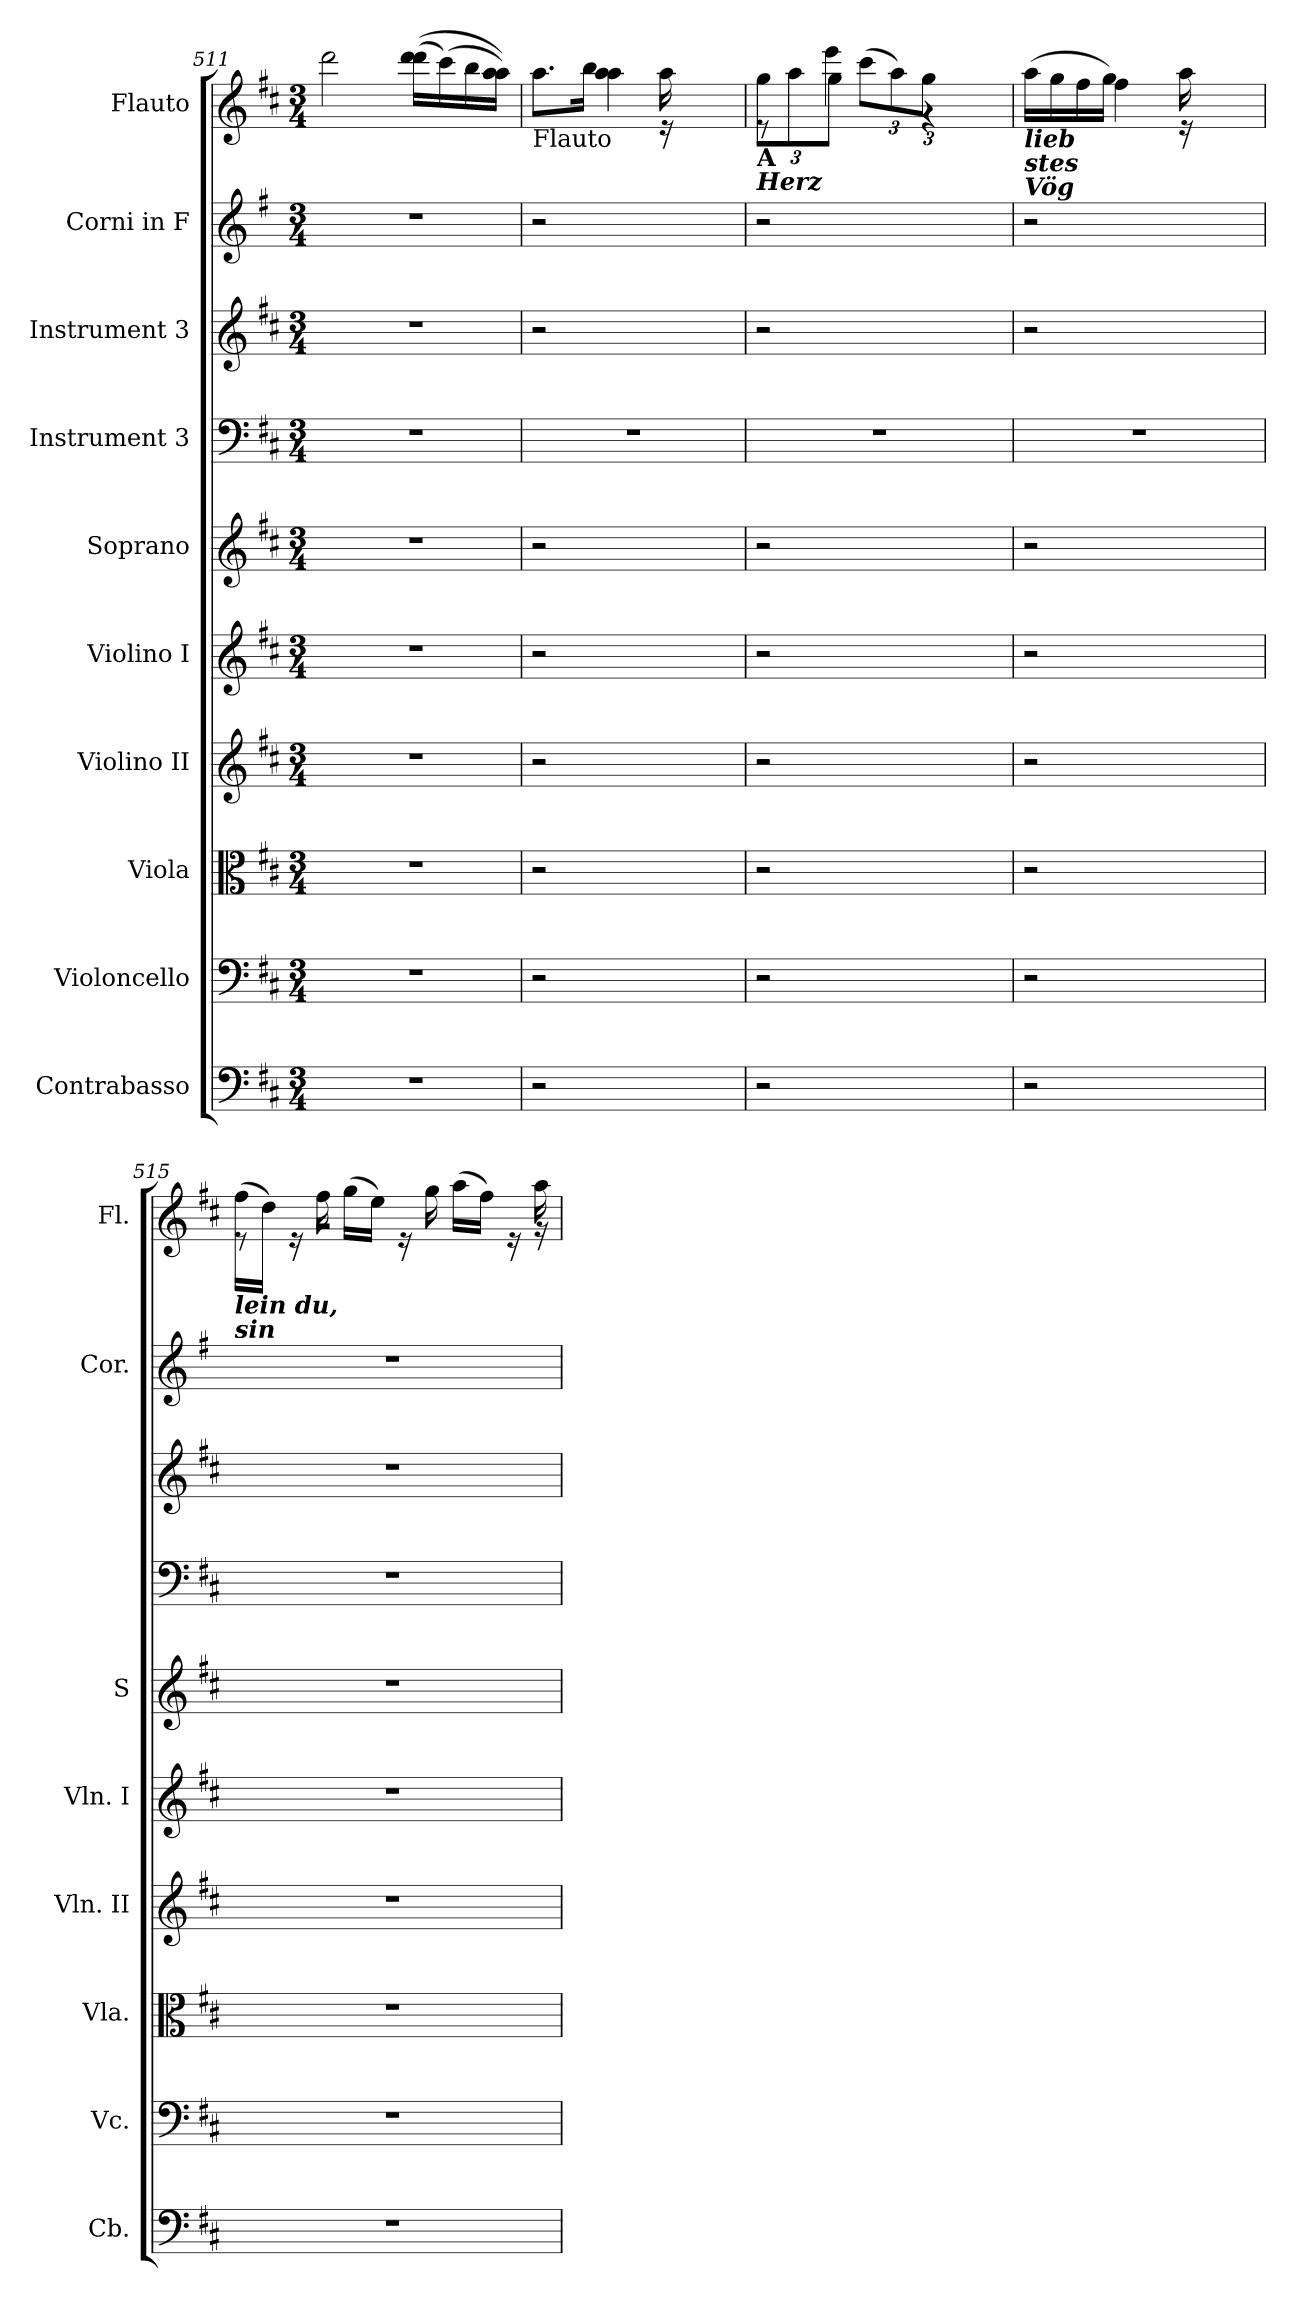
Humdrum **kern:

**kern	**kern	**kern	**kern	**kern	**kern	**kern	**kern	**kern	**kern
*part10	*part9	*part8	*part7	*part6	*part5	*part4	*part3	*part2	*part1
*staff10	*staff9	*staff8	*staff7	*staff6	*staff5	*staff4	*staff3	*staff2	*staff1
*I"Contrabasso	*I"Violoncello	*I"Viola	*I"Violino II	*I"Violino I	*I"Soprano	*I"Instrument 3	*I"Instrument 3	*I"Corni in F	*I"Flauto
*I'Cb.	*I'Vc.	*I'Vla.	*I'Vln. II	*I'Vln. I	*I'S	*	*	*I'Cor.	*I'Fl.
*clefF4	*clefF4	*clefC3	*clefG2	*clefG2	*clefG2	*clefF4	*clefG2	*clefG2	*clefG2
*ITrd1c2	*ITrd1c2	*ITrd1c2	*ITrd1c2	*ITrd1c2	*ITrd1c2	*ITrd1c2	*ITrd1c2	*ITrd4c7	*ITrd1c2
*k[]	*k[]	*k[]	*k[]	*k[]	*k[]	*k[]	*k[]	*k[]	*k[]
*C:	*C:	*C:	*C:	*C:	*C:	*C:	*C:	*C:	*C:
*M3/4	*M3/4	*M3/4	*M3/4	*M3/4	*M3/4	*M3/4	*M3/4	*M3/4	*M3/4
=511	=511	=511	=511	=511	=511	=511	=511	=511	=511
2.r	2.r	2.r	2.r	2.r	2.r	2.r	2.r	2.r	2ccc\
.	.	.	.	.	.	.	.	.	(>(<16ccc\ 16ccc\L
.	.	.	.	.	.	.	.	.	(<16bb\)
.	.	.	.	.	.	.	.	.	16aa\
.	.	.	.	.	.	.	.	.	16gg\ 16gg\J))
=512	=512	=512	=512	=512	=512	=512	=512	=512	=512
*	*	*	*	*	*	*	*	*	*^
!	!	!	!	!	!	!	!	!	!LO:TX:b:t=Flauto	!
2r	2r	2r	2r	2r	2r	2.r	2r	2r	8.gg\L	8.ryy
.	.	.	.	.	.	.	.	.	16aa\J	4gg\ 4gg\
.	.	.	.	.	.	.	.	.	8.ryy	.
.	.	.	.	.	.	.	.	.	16gg\	16re
4ryy	4ryy	4ryy	4ryy	4ryy	4ryy	.	4ryy	4ryy	4ryy	4ryy
=513	=513	=513	=513	=513	=513	=513	=513	=513	=513	=513
*	*	*	*	*	*	*	*	*	*Xbrackettup	*
!	!	!	!	!	!	!	!	!	!LO:TX:b:B:t=A	!
!	!	!	!	!	!	!	!	!	!LO:TX:b:Bi:t=Herz	!
2r	2r	2r	2r	2r	2r	2.r	2r	2r	12ff\L	8re
.	.	.	.	.	.	.	.	.	12gg\	.
.	.	.	.	.	.	.	.	.	.	24ryy
.	.	.	.	.	.	.	.	.	12ff\J	4ddd\
.	.	.	.	.	.	.	.	.	(<12bb\L	.
.	.	.	.	.	.	.	.	.	12gg\)	.
!	!	!	!	!	!	!	!	!	!	!LO:N:vis=8
.	.	.	.	.	.	.	.	.	12ff\J	12rf
4ryy	4ryy	4ryy	4ryy	4ryy	4ryy	.	4ryy	4ryy	4ryy	4ryy
=514	=514	=514	=514	=514	=514	=514	=514	=514	=514	=514
!	!	!	!	!	!	!	!	!	!LO:TX:b:Bi:t=lieb	!
!	!	!	!	!	!	!	!	!	!LO:TX:b:Bi:t=stes	!
!	!	!	!	!	!	!	!	!	!LO:TX:b:Bi:t=Vög	!
2r	2r	2r	2r	2r	2r	2.r	2r	2r	(>16gg\L	8.ryy
.	.	.	.	.	.	.	.	.	16ff\	.
.	.	.	.	.	.	.	.	.	16ee\	.
.	.	.	.	.	.	.	.	.	16ff\J)	4ee\
.	.	.	.	.	.	.	.	.	8.ryy	.
.	.	.	.	.	.	.	.	.	16gg\	16re
4ryy	4ryy	4ryy	4ryy	4ryy	4ryy	.	4ryy	4ryy	4ryy	4ryy
=515	=515	=515	=515	=515	=515	=515	=515	=515	=515	=515
!	!	!	!	!	!	!	!	!	!LO:TX:b:Bi:t=lein du,	!
!	!	!	!	!	!	!	!	!	!LO:TX:b:Bi:t=sin	!
2.r	2.r	2.r	2.r	2.r	2.r	2.r	2.r	2.r	(>16ee\L	8re
.	.	.	.	.	.	.	.	.	16cc\J)	.
.	.	.	.	.	.	.	.	.	16re	16ryy
.	.	.	.	.	.	.	.	.	16ee\	2r
.	.	.	.	.	.	.	.	.	(>16ff\L	.
.	.	.	.	.	.	.	.	.	16dd\J)	.
.	.	.	.	.	.	.	.	.	16re	.
.	.	.	.	.	.	.	.	.	16ff\	.
.	.	.	.	.	.	.	.	.	(>16gg\L	.
.	.	.	.	.	.	.	.	.	16ee\J)	.
.	.	.	.	.	.	.	.	.	16re	.
.	.	.	.	.	.	.	.	.	16gg\	16rf
*	*	*	*	*	*	*	*	*	*v	*v
=	=	=	=	=	=	=	=	=	=
*-	*-	*-	*-	*-	*-	*-	*-	*-	*-
